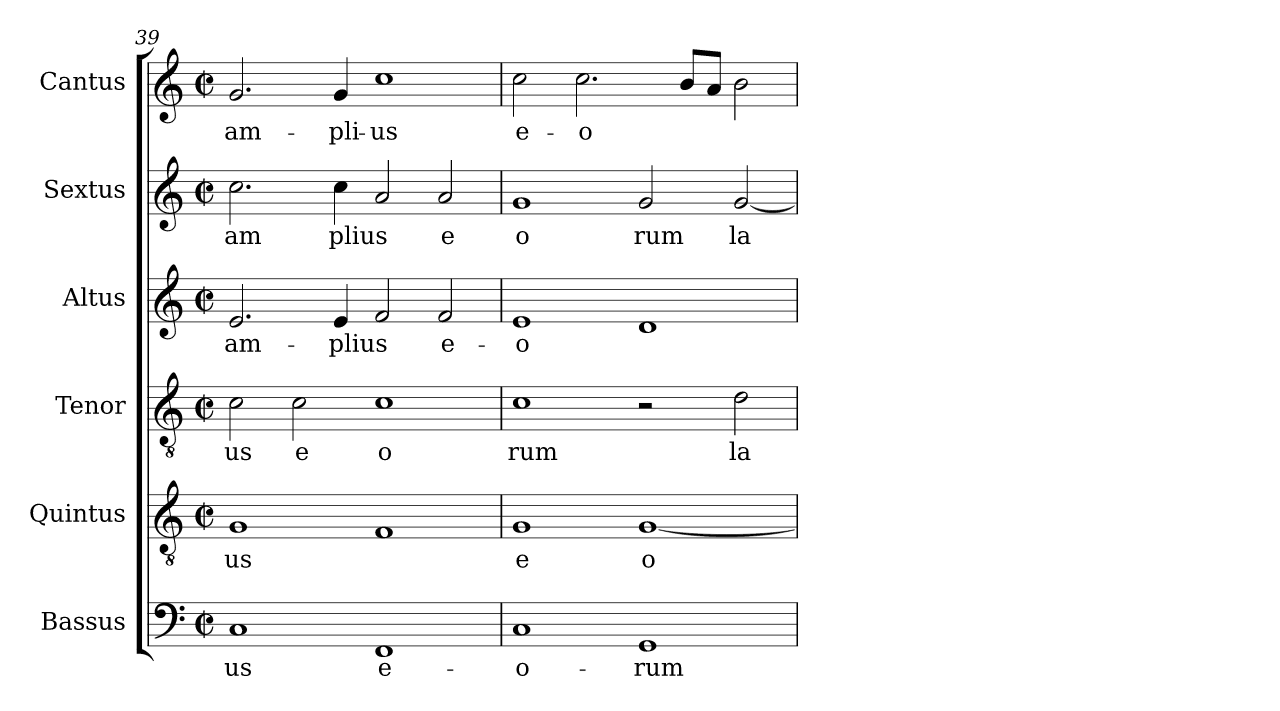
**kern	**text	**kern	**text	**kern	**text	**kern	**text	**kern	**text	**kern	**text
*part6	*part6	*part5	*part5	*part4	*part4	*part3	*part3	*part2	*part2	*part1	*part1
*staff6	*staff6	*staff5	*staff5	*staff4	*staff4	*staff3	*staff3	*staff2	*staff2	*staff1	*staff1
*I"Bassus	*	*I"Quintus	*	*I"Tenor	*	*I"Altus	*	*I"Sextus	*	*I"Cantus	*
*clefF4	*	*clefGv2	*	*clefGv2	*	*clefG2	*	*clefG2	*	*clefG2	*
*k[]	*	*k[]	*	*k[]	*	*k[]	*	*k[]	*	*k[]	*
*C:	*	*C:	*	*C:	*	*C:	*	*C:	*	*C:	*
*M2/2	*	*M2/2	*	*M2/2	*	*M2/2	*	*M2/2	*	*M2/2	*
*met(c|)	*	*met(c|)	*	*met(c|)	*	*met(c|)	*	*met(c|)	*	*met(c|)	*
=39	=39	=39	=39	=39	=39	=39	=39	=39	=39	=39	=39
!	!LO:LY:b:cj	!	!LO:LY:b:cj	!	!LO:LY:b	!	!LO:LY:b:cj	!	!LO:LY:b:cj	!	!LO:LY:b:cj
1C	-us	1G	us	2c\	us	2.e/	am-	2.cc\	am	2.g/	am-
!	!	!	!	!	!LO:LY:b	!	!	!	!	!	!
.	.	.	.	2c\	e	.	.	.	.	.	.
!	!	!	!	!	!	!	!LO:LY:b:cj	!	!LO:LY:b:cj	!	!LO:LY:b:cj
.	.	.	.	.	.	4e/	-plius	4cc\	plius	4g/	-pli-
!	!LO:LY:b:cj	!	!LO:LY:b:cj	!	!LO:LY:b	!	!LO:LY:b:cj	!	!LO:LY:b:cj	!	!LO:LY:b:cj
1FF	e-	1F	.	1c	o	2f/	.	2a/	.	1cc	-us
!	!	!	!	!	!	!	!LO:LY:b:cj	!	!LO:LY:b:cj	!	!
.	.	.	.	.	.	2f/	e-	2a/	e	.	.
=40	=40	=40	=40	=40	=40	=40	=40	=40	=40	=40	=40
!	!LO:LY:b:cj	!	!LO:LY:b:cj	!	!LO:LY:b	!	!LO:LY:b:cj	!	!LO:LY:b:cj	!	!LO:LY:b:cj
1C	-o-	1G	e	1c	rum	1e	-o-	1g	o	2cc\	e-
!	!	!	!	!	!	!	!	!	!	!	!LO:LY:b:cj
.	.	.	.	.	.	.	.	.	.	2.cc\	-o-
!	!LO:LY:b:cj	!	!LO:LY:b:cj	!	!	!	!LO:LY:b:cj	!	!LO:LY:b:cj	!	!
1GG	-rum	[<1G	o	2r	.	1d	--	2g/	rum	.	.
!	!	!	!	!	!	!	!	!	!	!	!LO:LY:b:cj
.	.	.	.	.	.	.	.	.	.	8b/L	--
!	!	!	!	!	!	!	!	!	!	!	!LO:LY:b:cj
.	.	.	.	.	.	.	.	.	.	8a/J	--
!	!	!	!	!	!LO:LY:b	!	!	!	!LO:LY:b:cj	!	!LO:LY:b:cj
.	.	.	.	2d\	la	.	.	[<2g/	la	2b\	--
=	=	=	=	=	=	=	=	=	=	=	=
*-	*-	*-	*-	*-	*-	*-	*-	*-	*-	*-	*-
